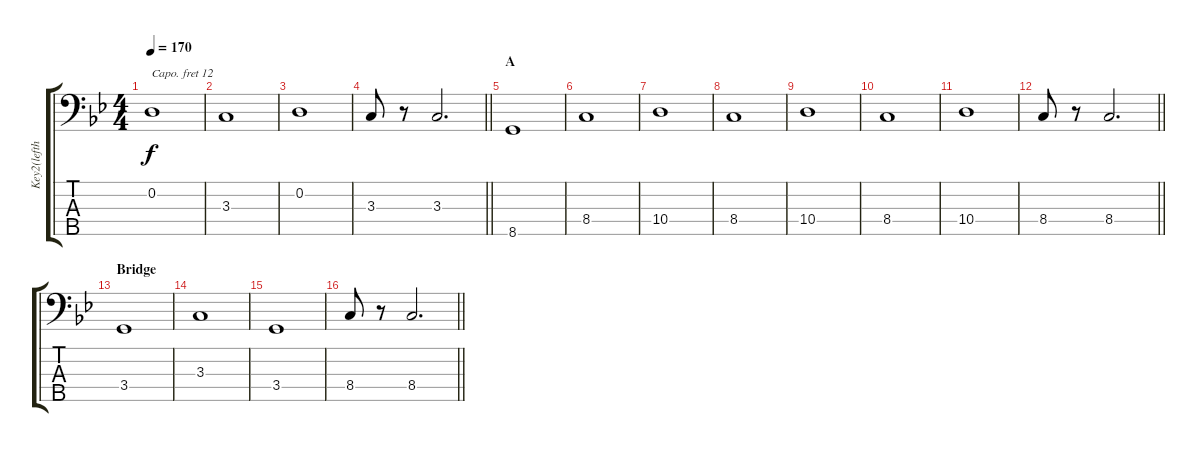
\track ("Key2(lefthand" "Key2(lefth") {instrument acousticgrandpiano}
\staff {score tabs}
\capo 12
\tuning (G2 D2 A1 E1 B0) {hide}
\ts (4 4)
\tempo 170
\clef f4
\ks bb
0.2.1{dy f} |
3.3.1 |
0.2.1 |
\barLineRight lightlight
3.3.8 r.8 3.3.2{d} |
\section ("" "A")
8.5.1 |
8.4.1 |
10.4.1 |
8.4.1 |
10.4.1 |
8.4.1 |
10.4.1 |
\barLineRight lightlight
8.4.8 r.8 8.4.2{d} |
\section ("" "Bridge")
3.4.1 |
3.3.1 |
3.4.1 |
\barLineRight lightlight
8.4.8 r.8 8.4.2{d}
